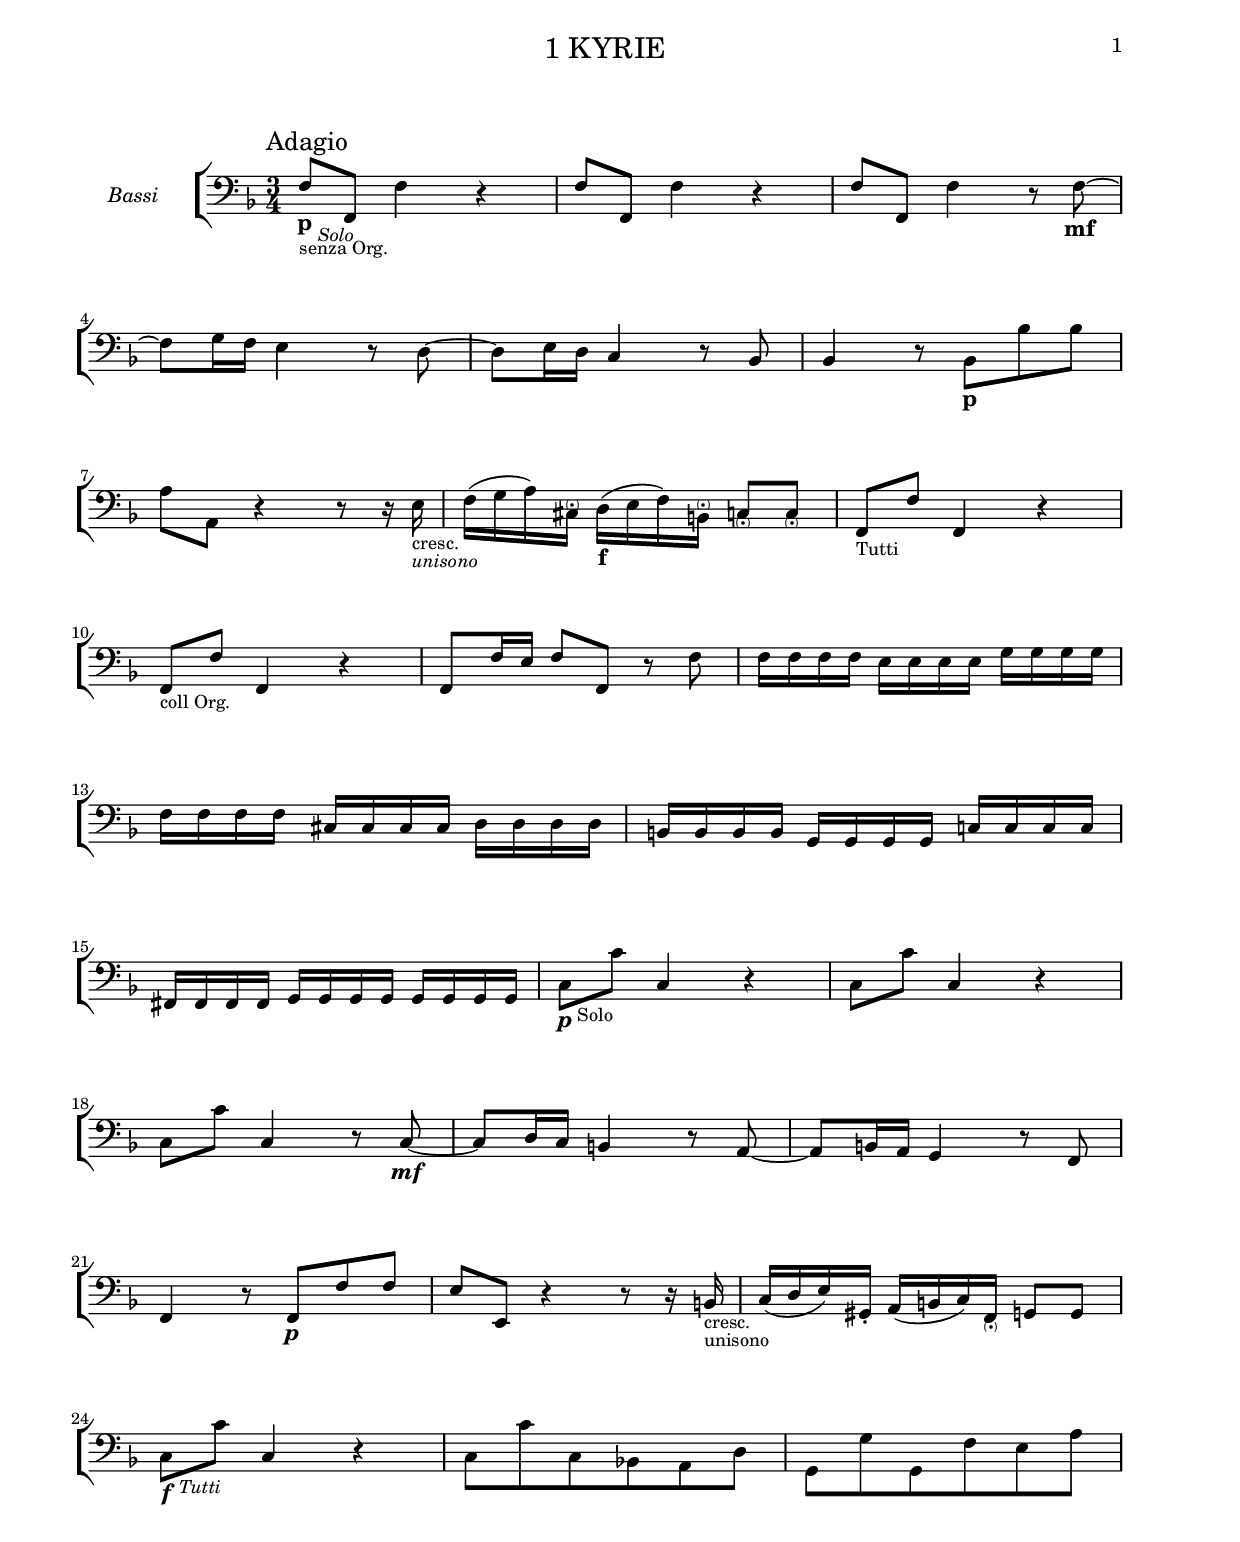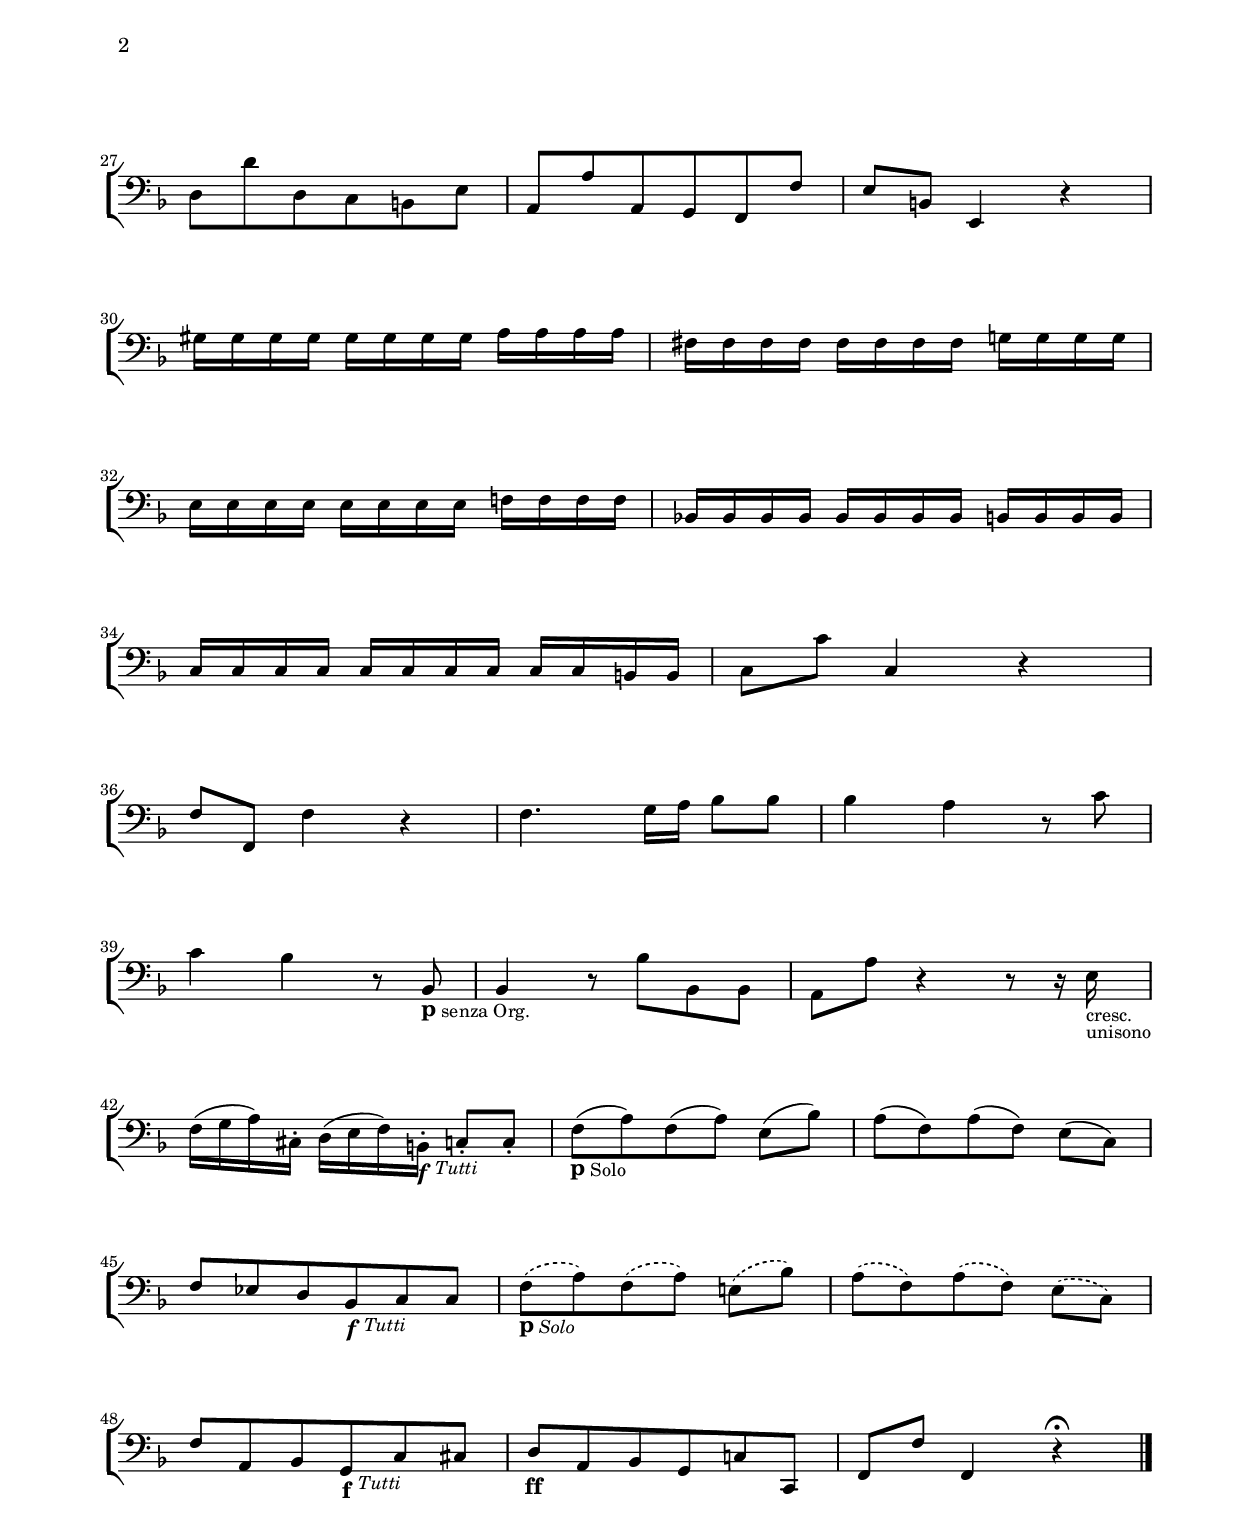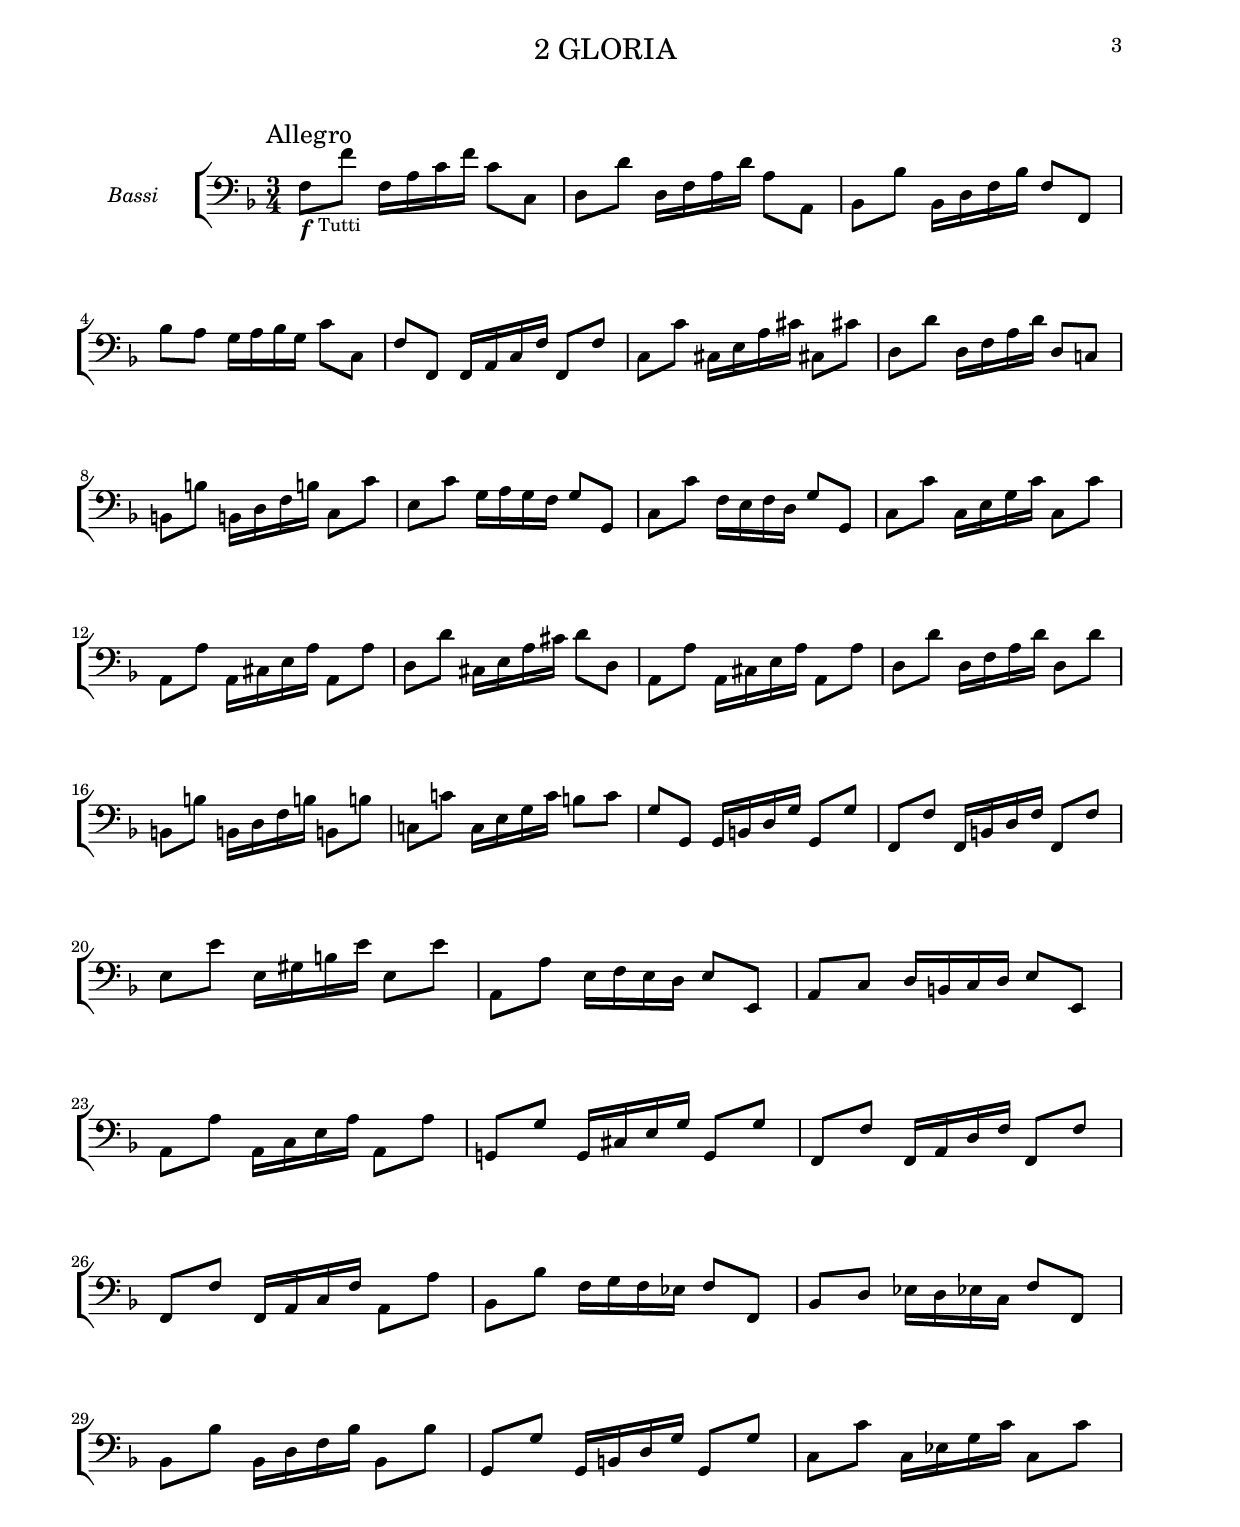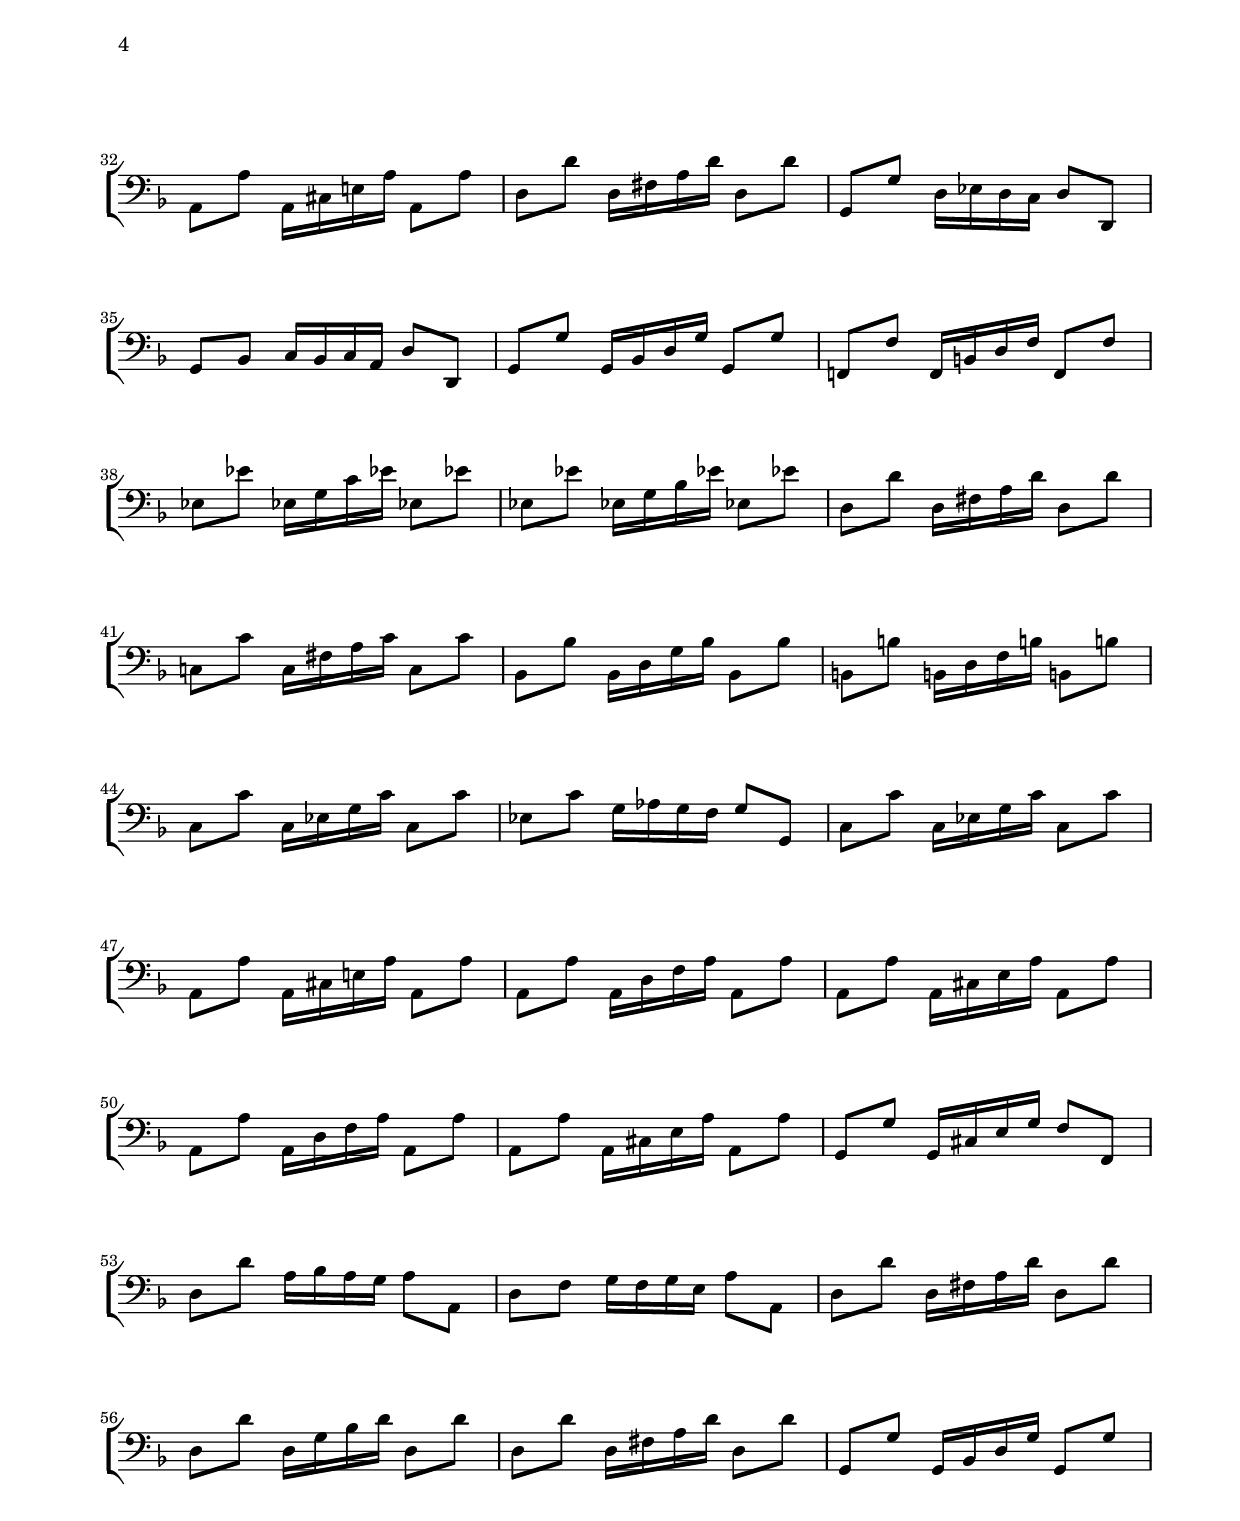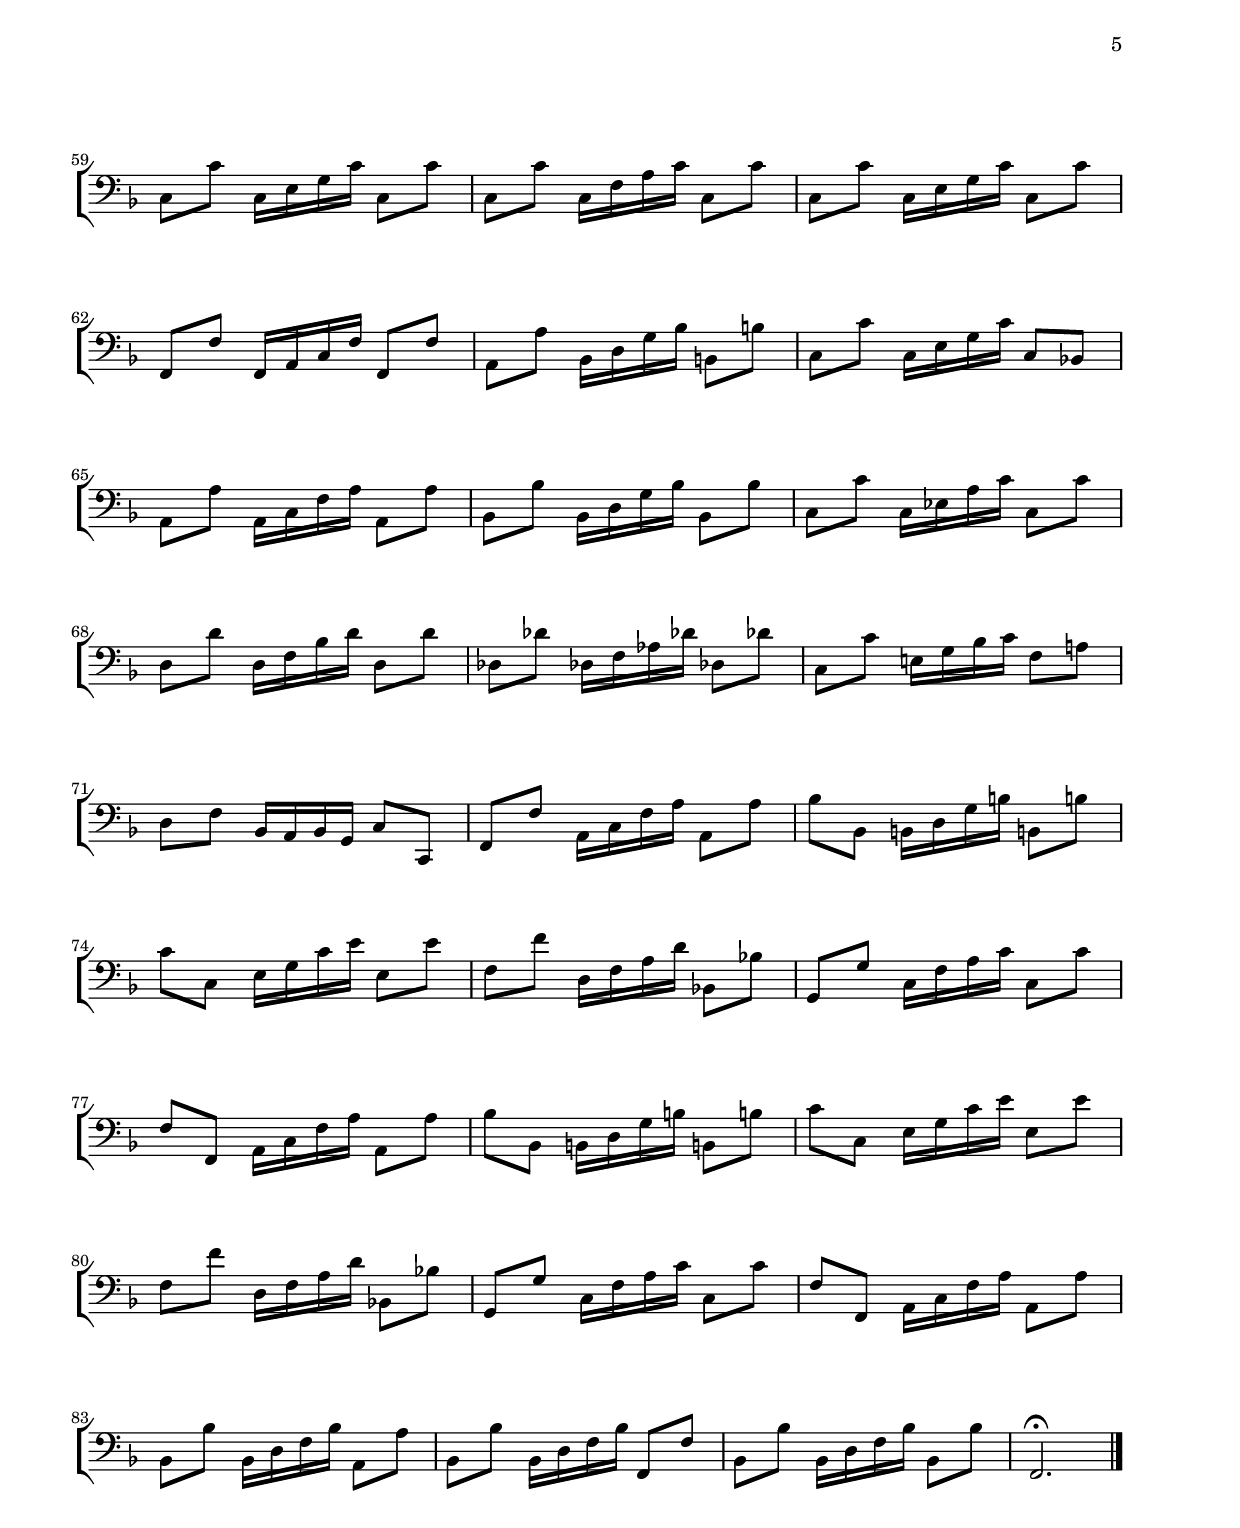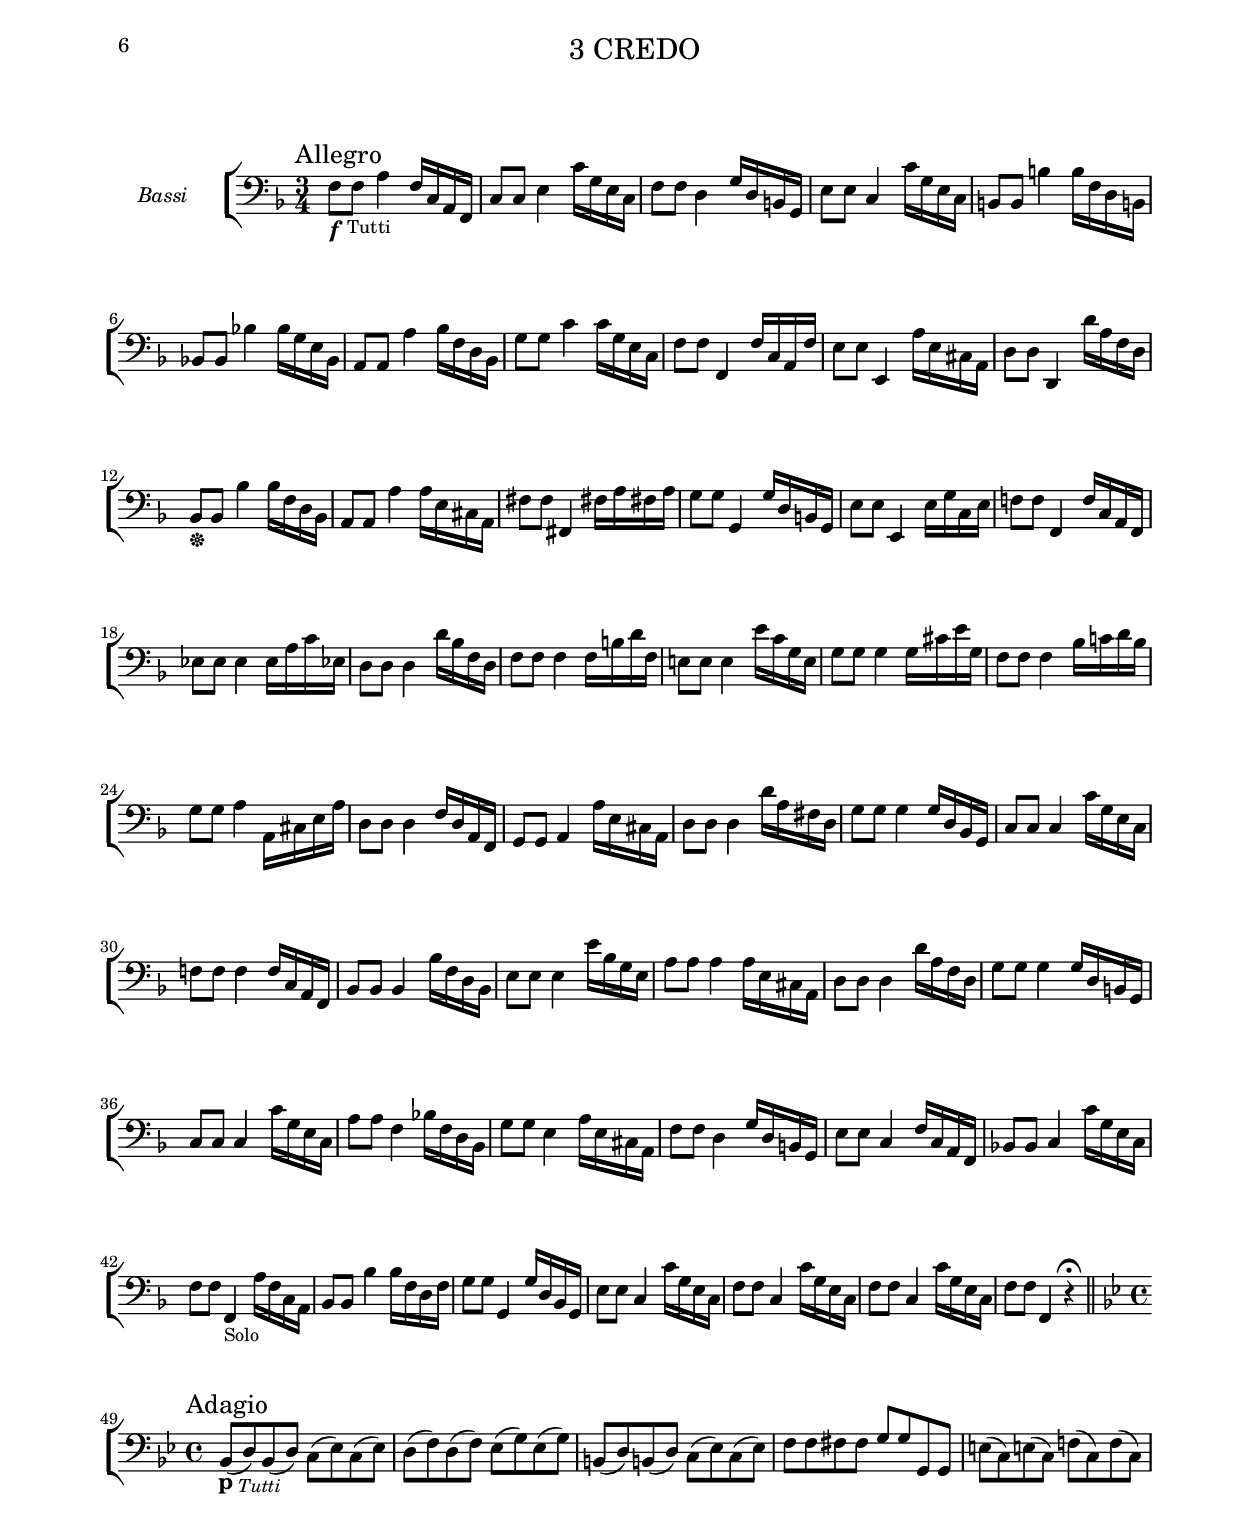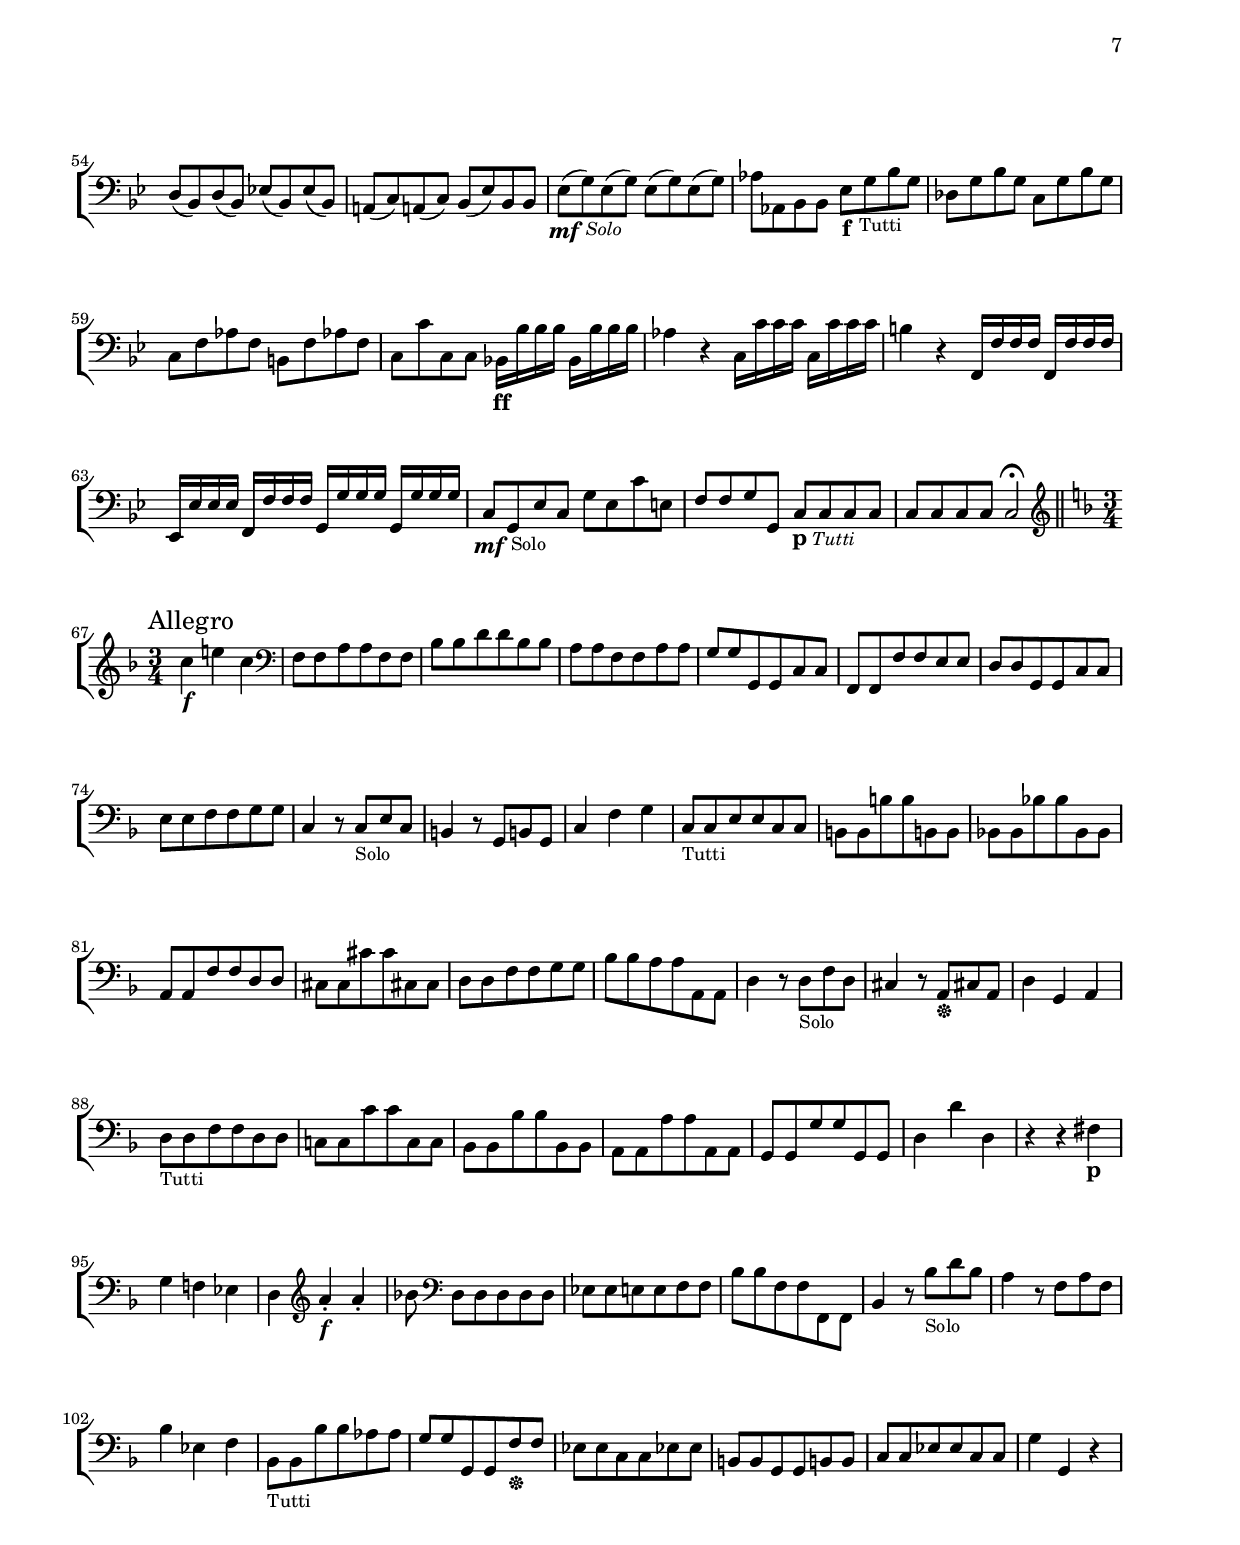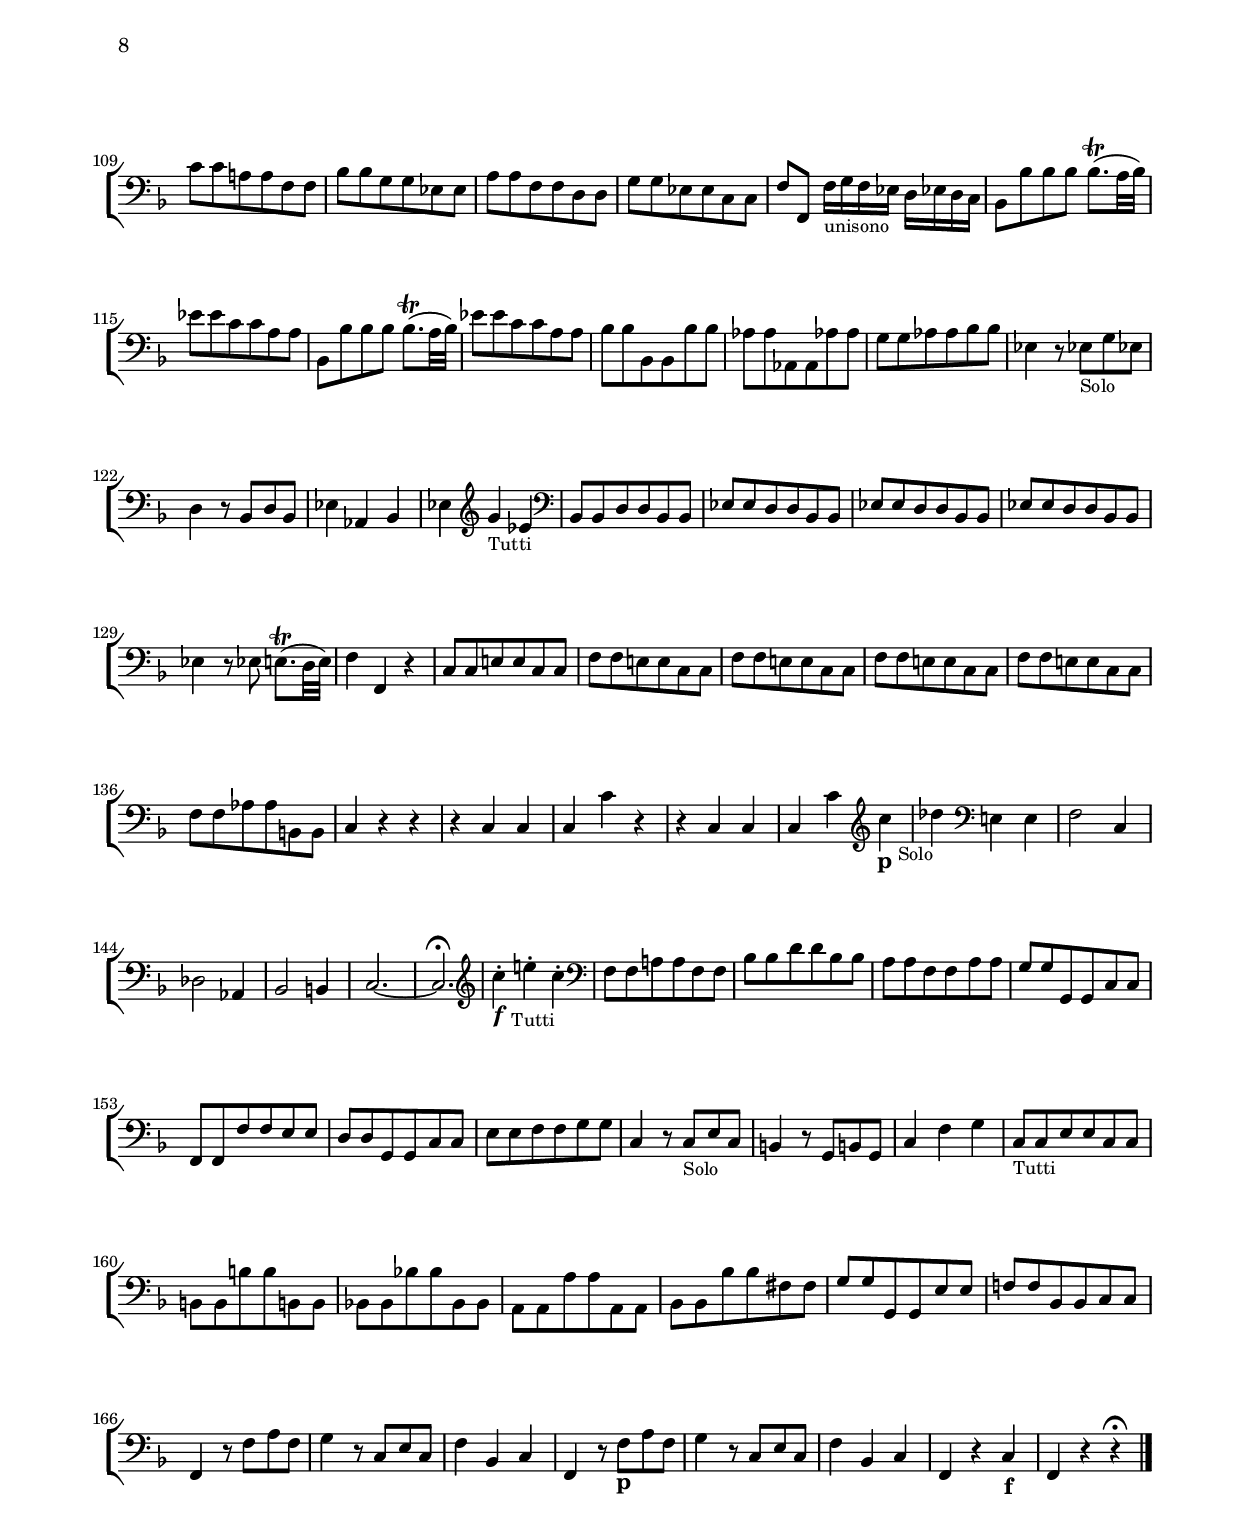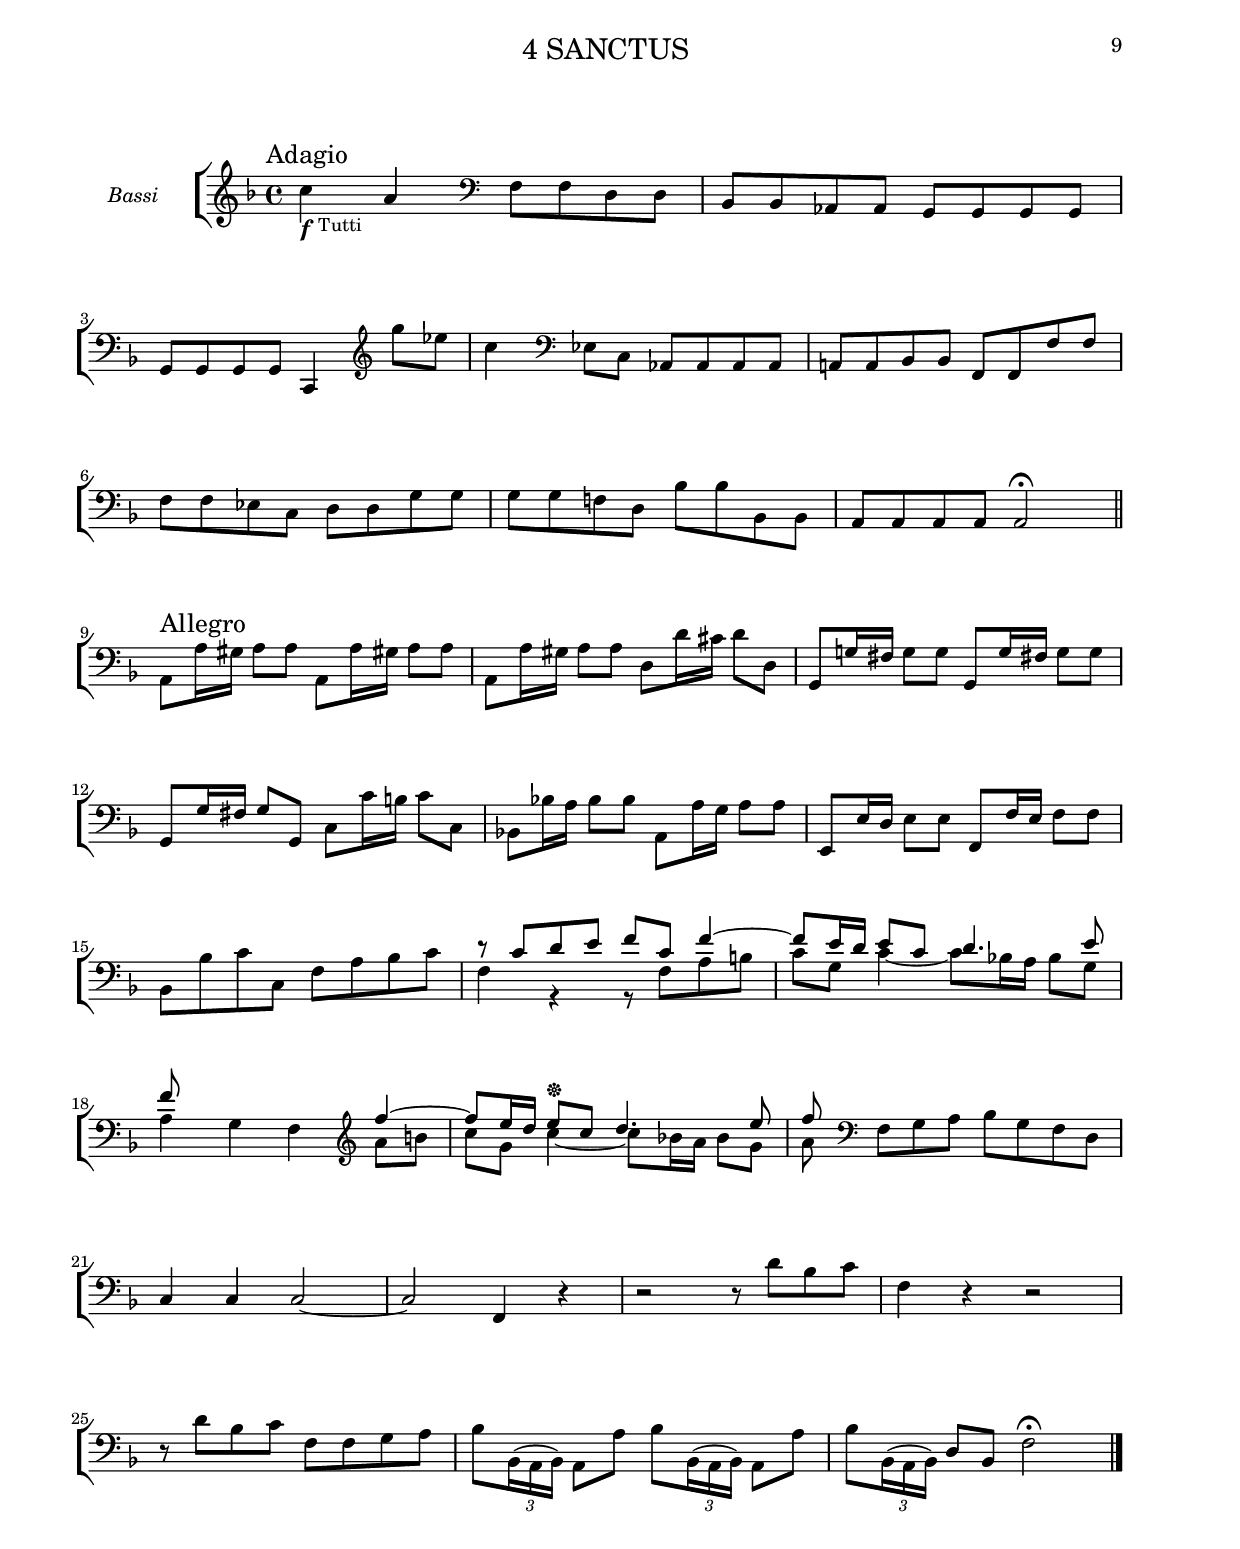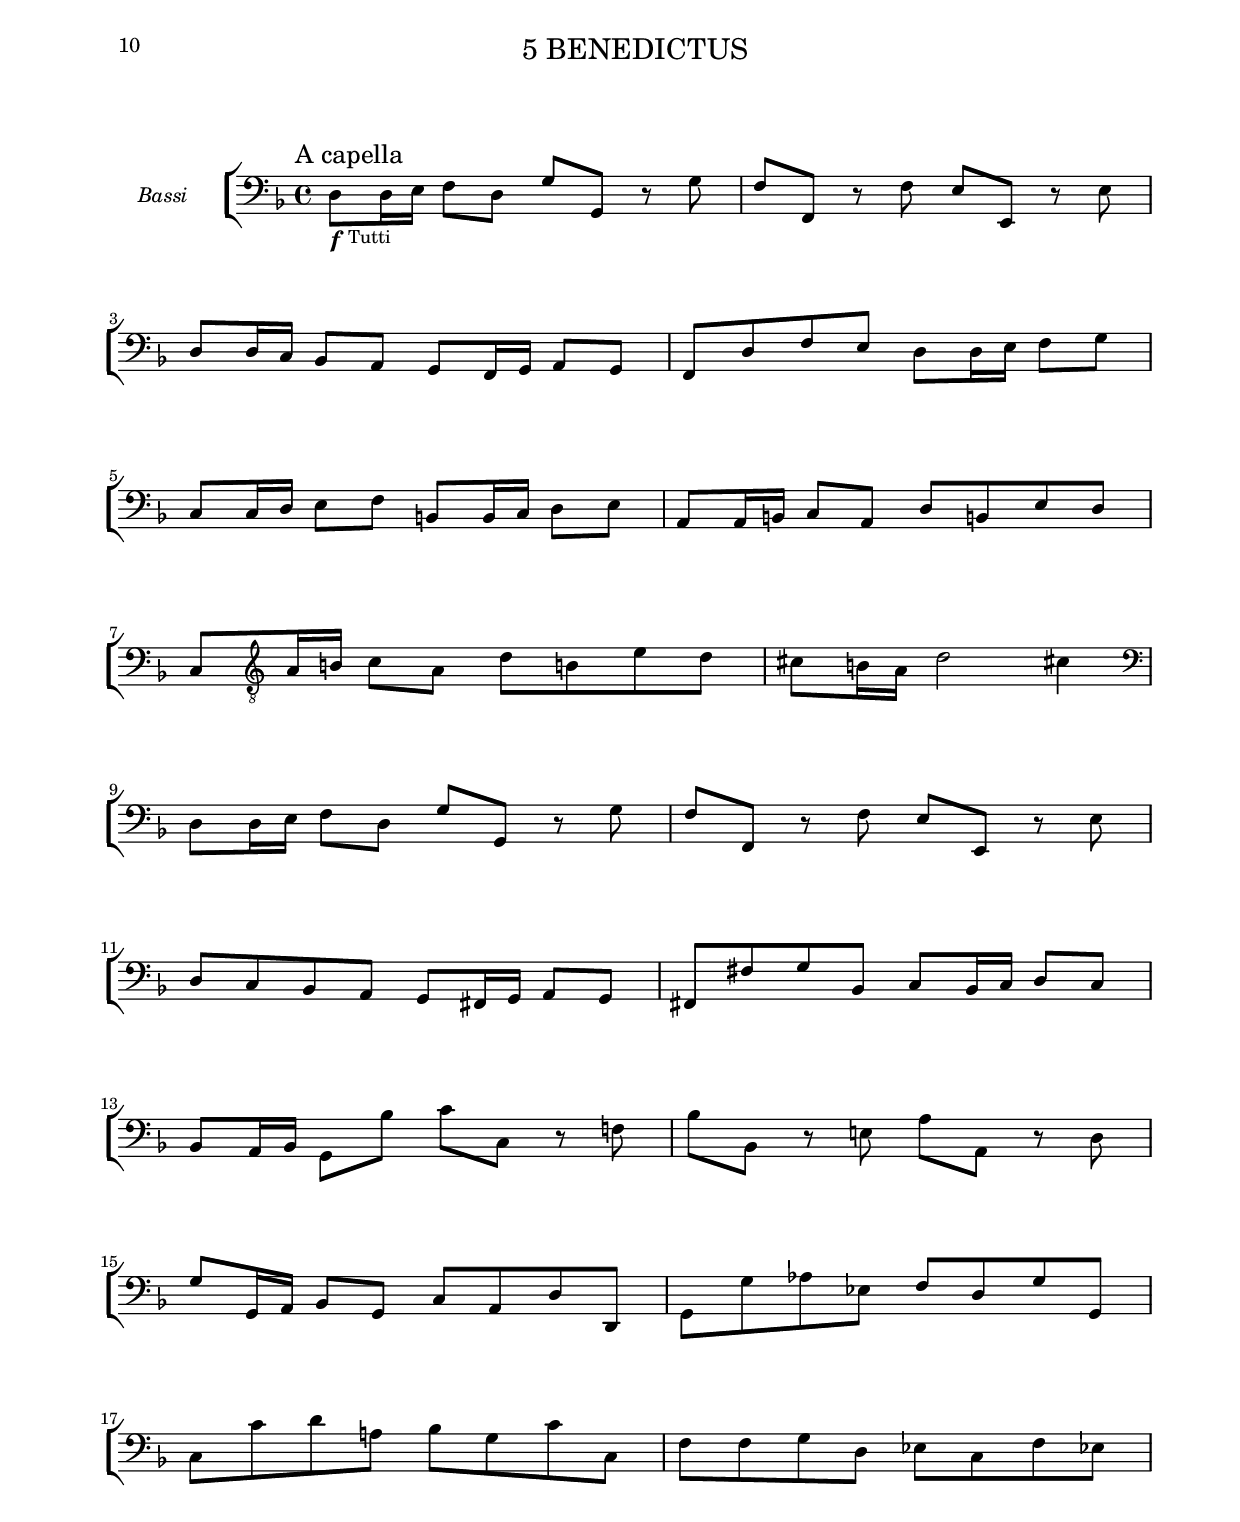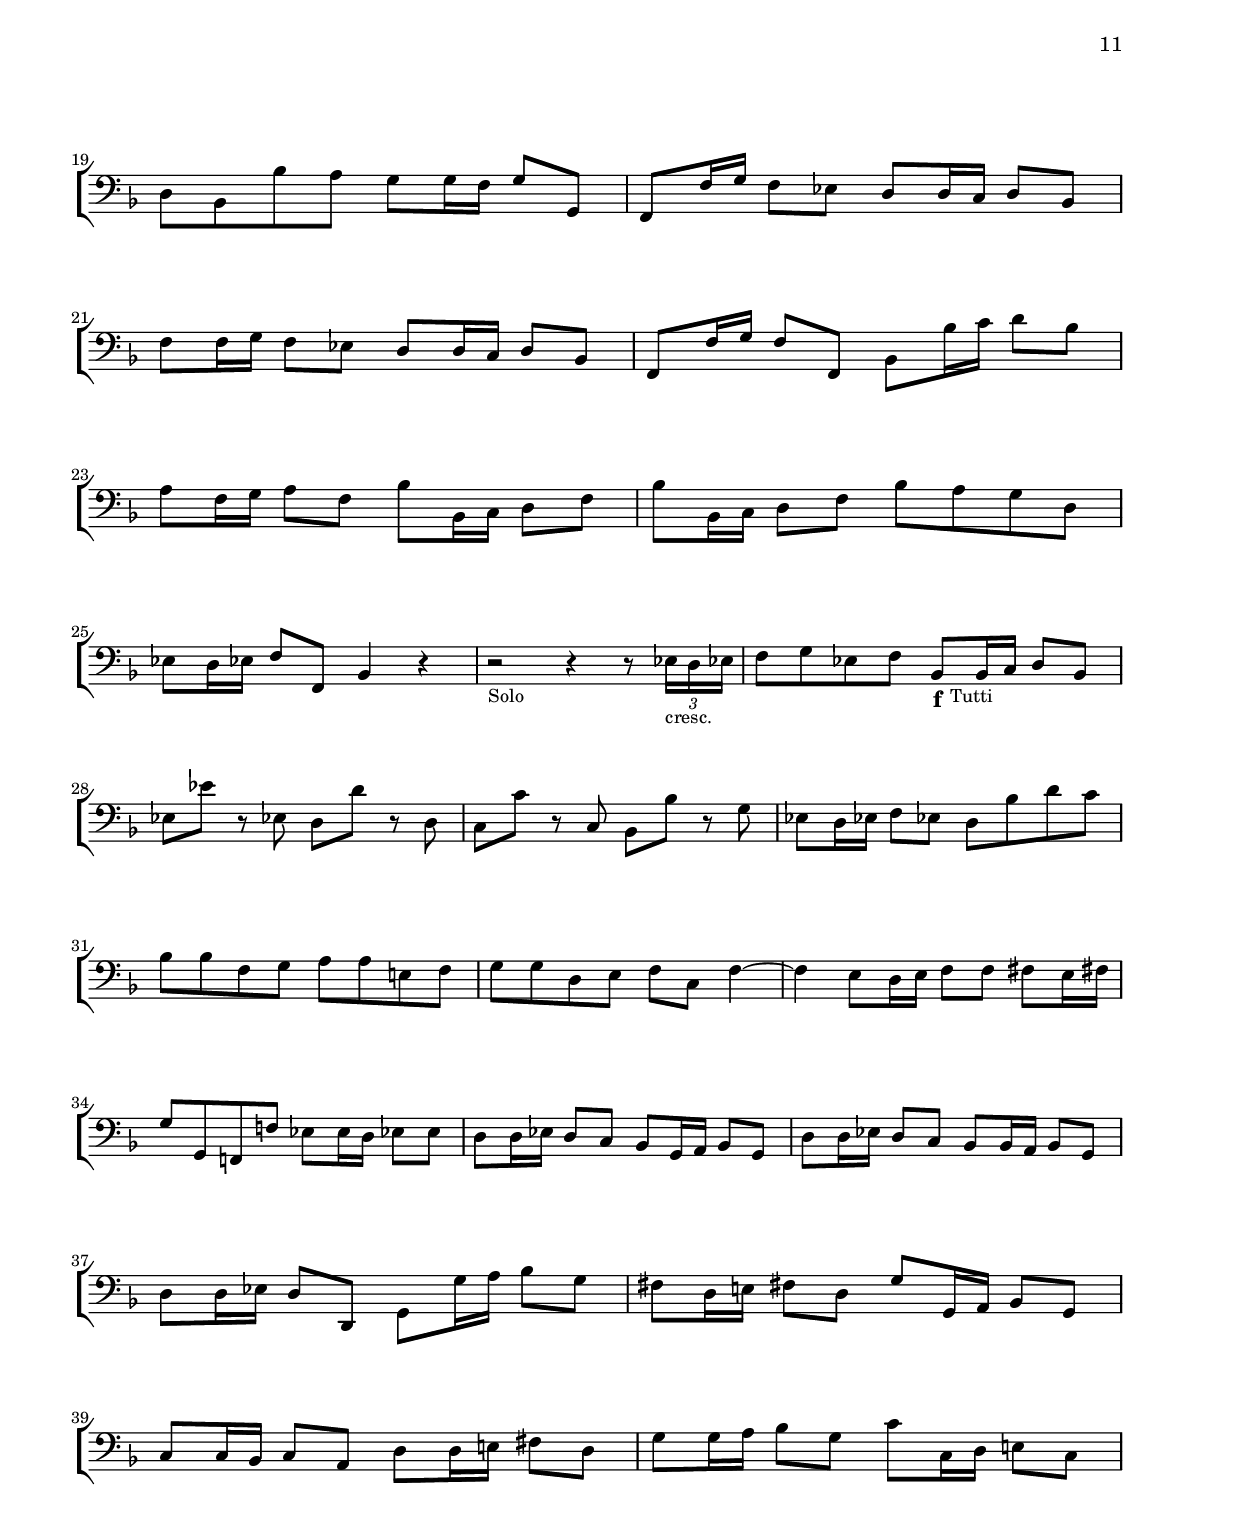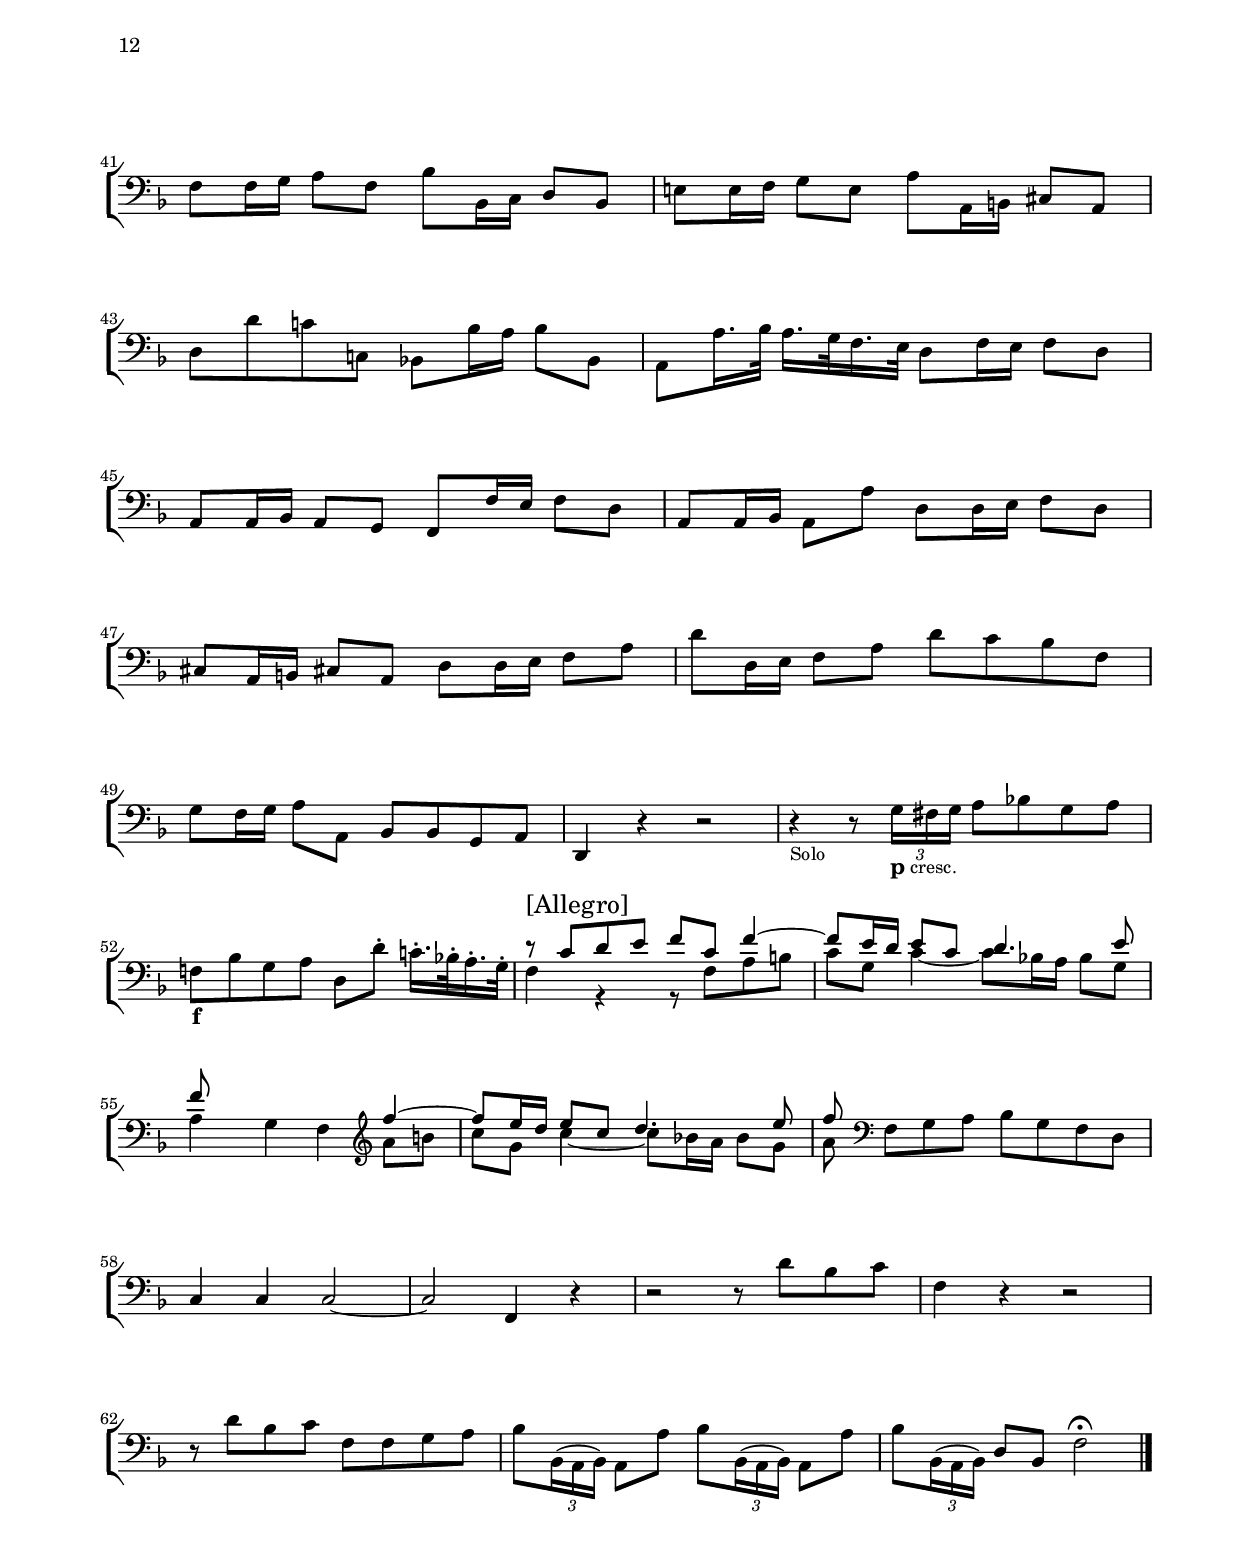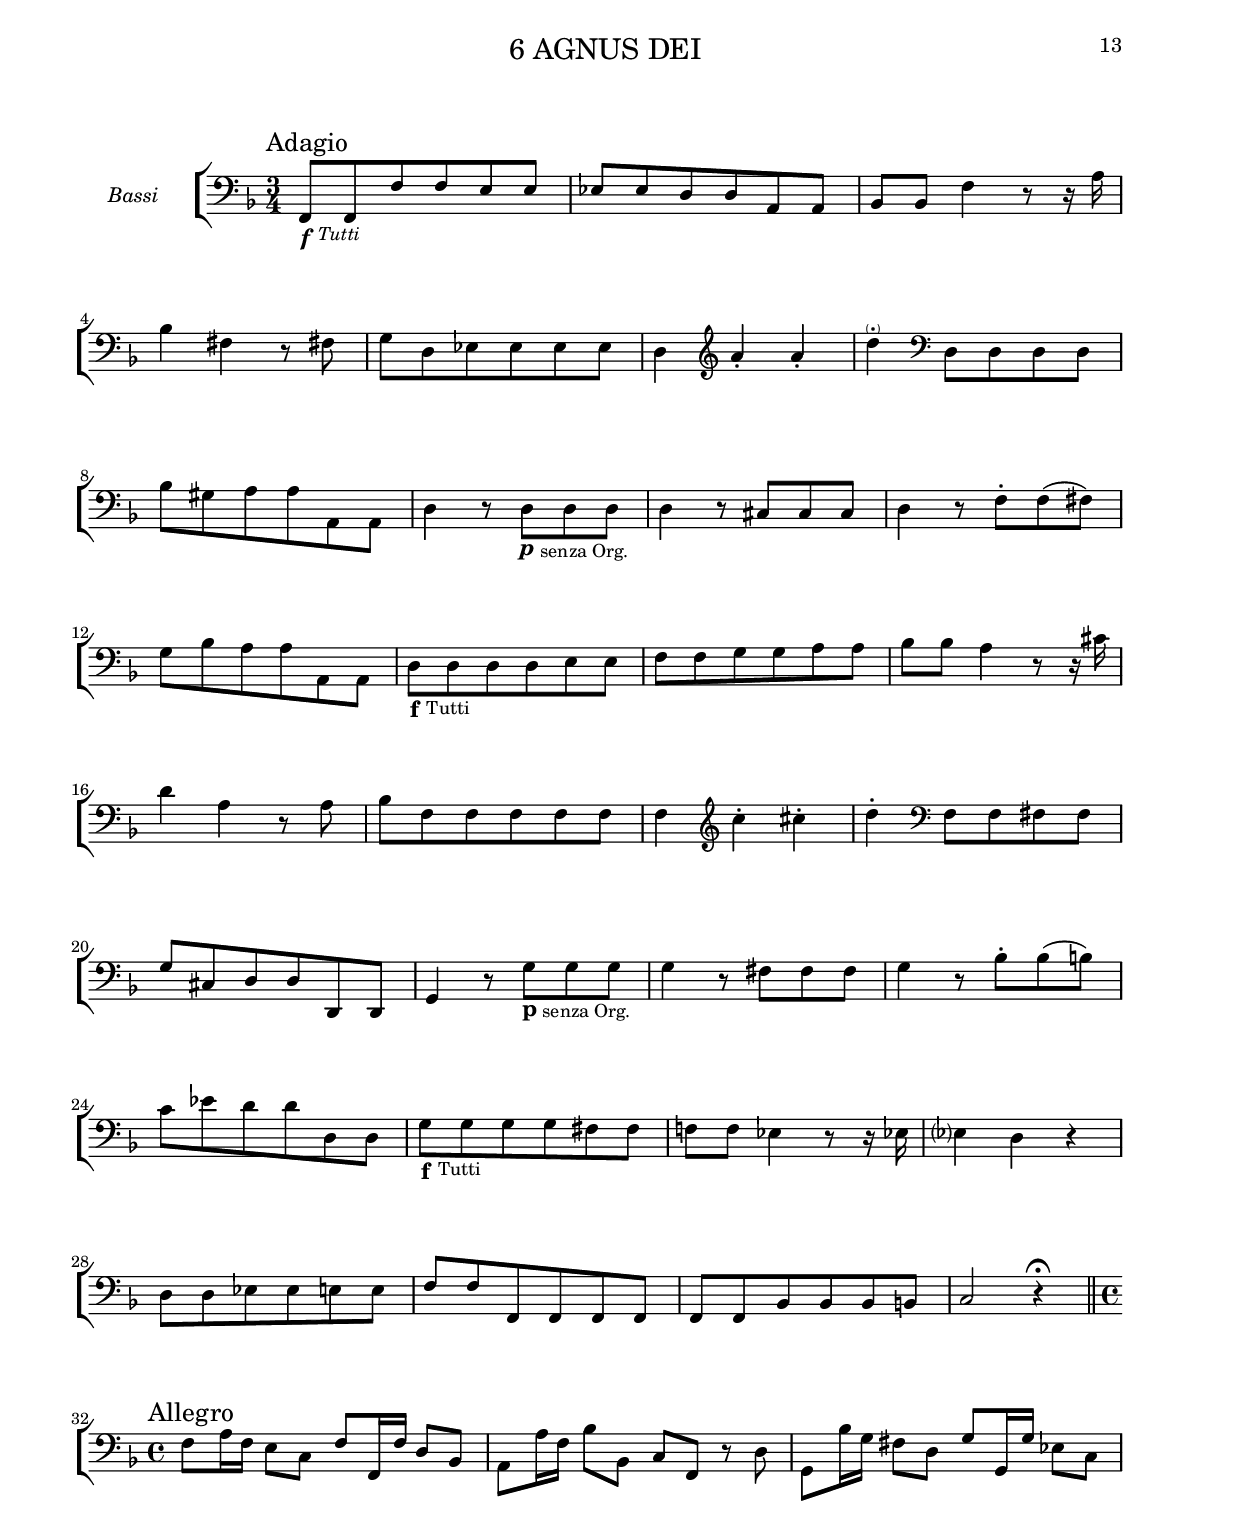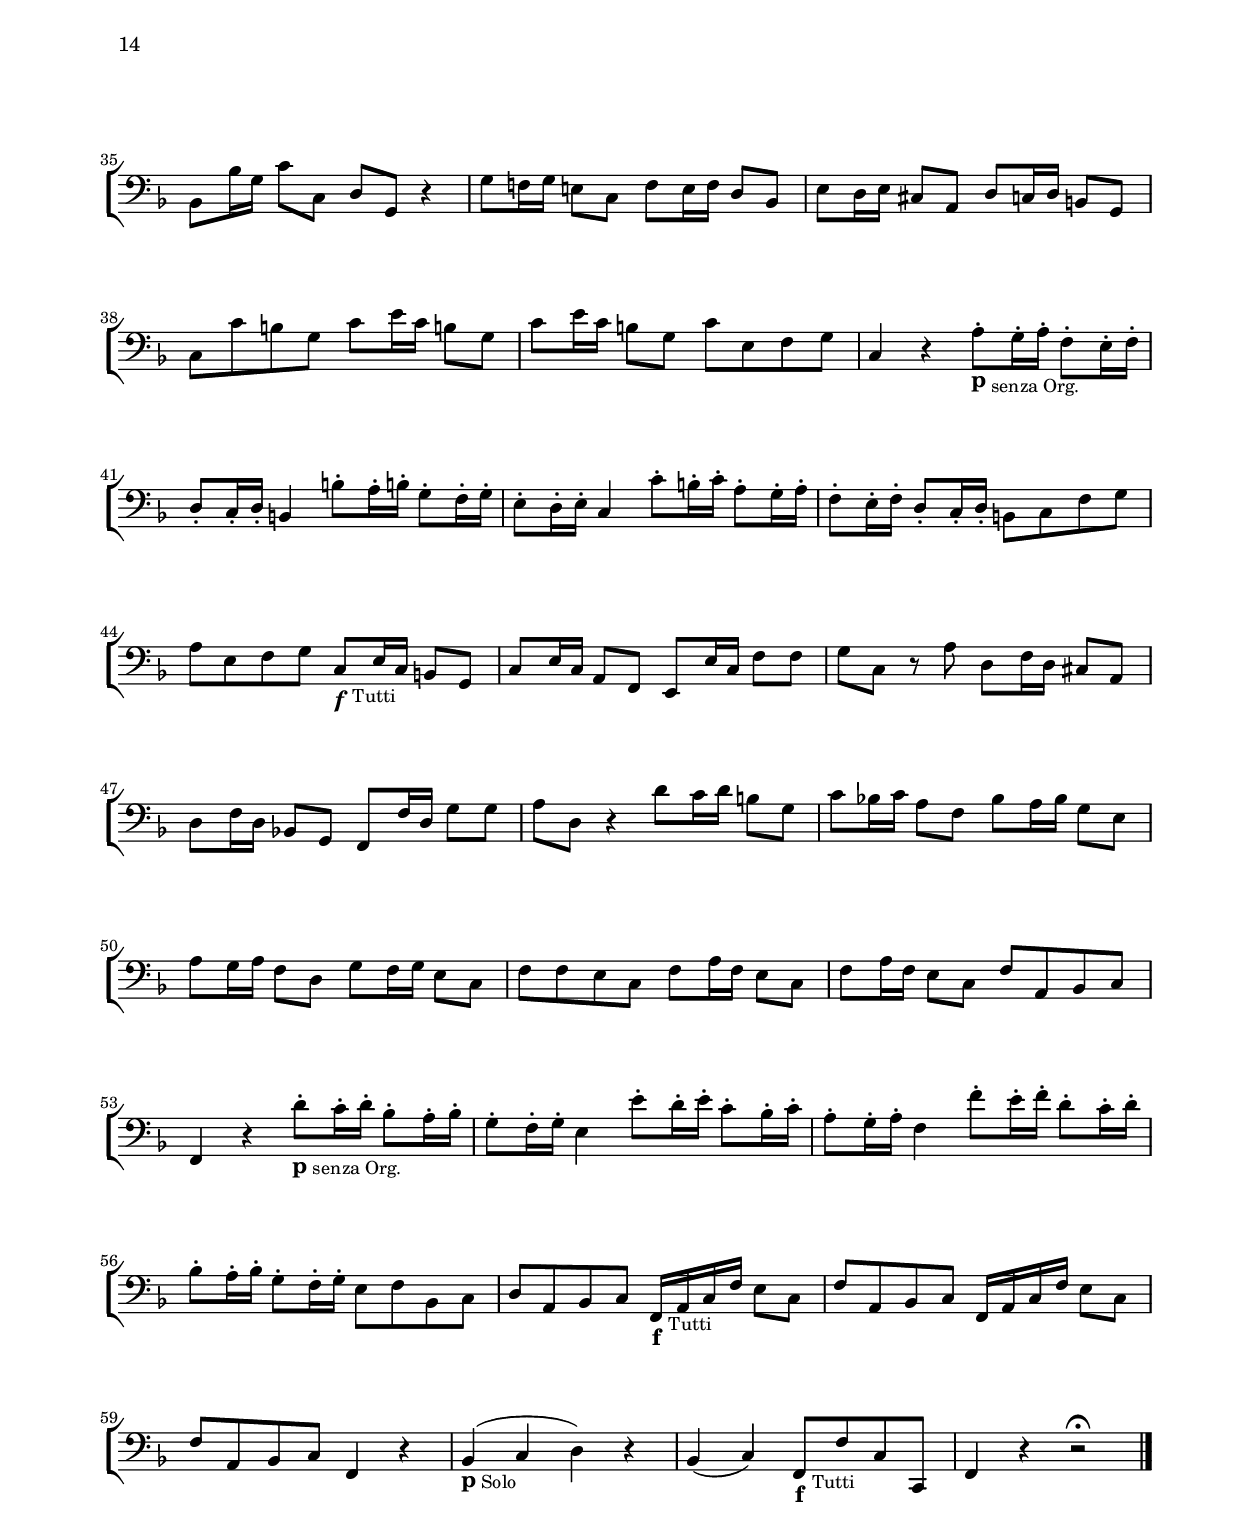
% (c) 2018 by Wolfgang Esser-Skala.
% This file is licensed under the Creative Commons Attribution-NonCommercial-ShareAlike 4.0 International License.
% To view a copy of this license, visit http://creativecommons.org/licenses/by-nc-sa/4.0/.

\version "2.18.0"

\include "../definitions.ly"

\paper {
	#(set-paper-size "a4" 'portrait)
	indent = 2\cm
	top-margin = 1.5\cm
	system-separator-markup = ##f
	system-system-spacing =
    #'((basic-distance . 17)
       (minimum-distance . 17)
       (padding . -100)
       (stretchability . 0))
	
	top-system-spacing =
    #'((basic-distance . 17)
       (minimum-distance . 17)
       (padding . -100)
       (stretchability . 0))
	
	top-markup-spacing =
    #'((basic-distance . 0)
       (minimum-distance . 0)
       (padding . -100)
       (stretchability . 0))
		
	markup-system-spacing =
    #'((basic-distance . 17)
       (minimum-distance . 17)
       (padding . -100)
       (stretchability . 0))
	
	last-bottom-spacing =
    #'((basic-distance . 0)
       (minimum-distance . 0)
       (padding . 0)
       (stretchability . 1.0e7))
	
	systems-per-page = #9
}

#(set-global-staff-size 17.82)

\layout {
	\context {
		\Staff
		instrumentName = "Bassi"
	}
}

\book {
	\bookpart {
		\header {
			movement = "1 KYRIE"
		}
		\paper { page-count = #2 }
		\score {
			<<
				\new StaffGroup <<
					\new Staff { \KyrieOrgano }
				>>
			>>
		}
	}
	\bookpart {
		\header {
			movement = "2 GLORIA"
		}
		\score {
			<<
				\new StaffGroup <<
					\new Staff { \GloriaOrgano }
				>>
			>>
		}
	}
	\bookpart {
		\header {
			movement = "3 CREDO"
		}
		\score {
			<<
				\new StaffGroup <<
					\new Staff { \CredoOrgano }
				>>
			>>
		}
	}
	\bookpart {
		\header {
			movement = "4 SANCTUS"
		}
		\score {
			<<
				\new StaffGroup <<
					\new Staff { \SanctusOrgano }
				>>
			>>
		}
	}
	\bookpart {
		\header {
			movement = "5 BENEDICTUS"
		}
		\score {
			<<
				\new StaffGroup <<
					\new Staff { \BenedictusOrgano }
				>>
			>>
		}
	}
	\bookpart {
		\header {
			movement = "6 AGNUS DEI"
		}
		\score {
			<<
				\new StaffGroup <<
					\new Staff { \AgnusDeiOrgano }
				>>
			>>
		}
	}
}